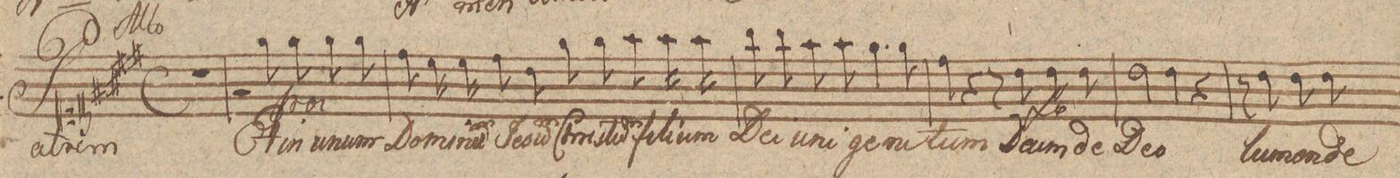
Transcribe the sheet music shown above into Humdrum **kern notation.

**kern	**text	**dynam
*I"Canto	*	*
*clefC1	*	*
*k[f#g#c#d#]	*	*
*met(c)	*	*
*M4/4	*	*
1r	.	.
=2	=2	=2
2re	.	.
8ee\	Et	.
*	*	*below
8ee\	in	f
8ee\	u-	.
8ee\	-num	.
=3	=3	=3
8dd#\	Do-	.
16cc#\	-mi-	.
16cc#\	-num	.
8dd#\	Je-	.
8b\	-sum	.
8ee\	Chris-	.
8ee\	-tum	.
8ff#\	fi-	.
16ff#\	-li-	.
16ff#\	-um	.
=4	=4	=4
8gg#\	De-	.
8gg#\	-i	.
8ff#\	u-	.
8ff#\	-ni	.
4.ee\	ge-	.
8ee\	-ni-	.
=5	=5	=5
4dd#\	-tum	.
4r	.	.
8r	.	.
8b\	De-	.
8b\	-um	f
8b\	de	.
=6	=6	=6
*2\right	*	*
2b\	De-	.
4b\	-o	.
4r	.	.
=7	=7	=7
8r	.	.
8b\	lu-	.
8b\	-men	.
8b\	de	.
*-	*-	*-
